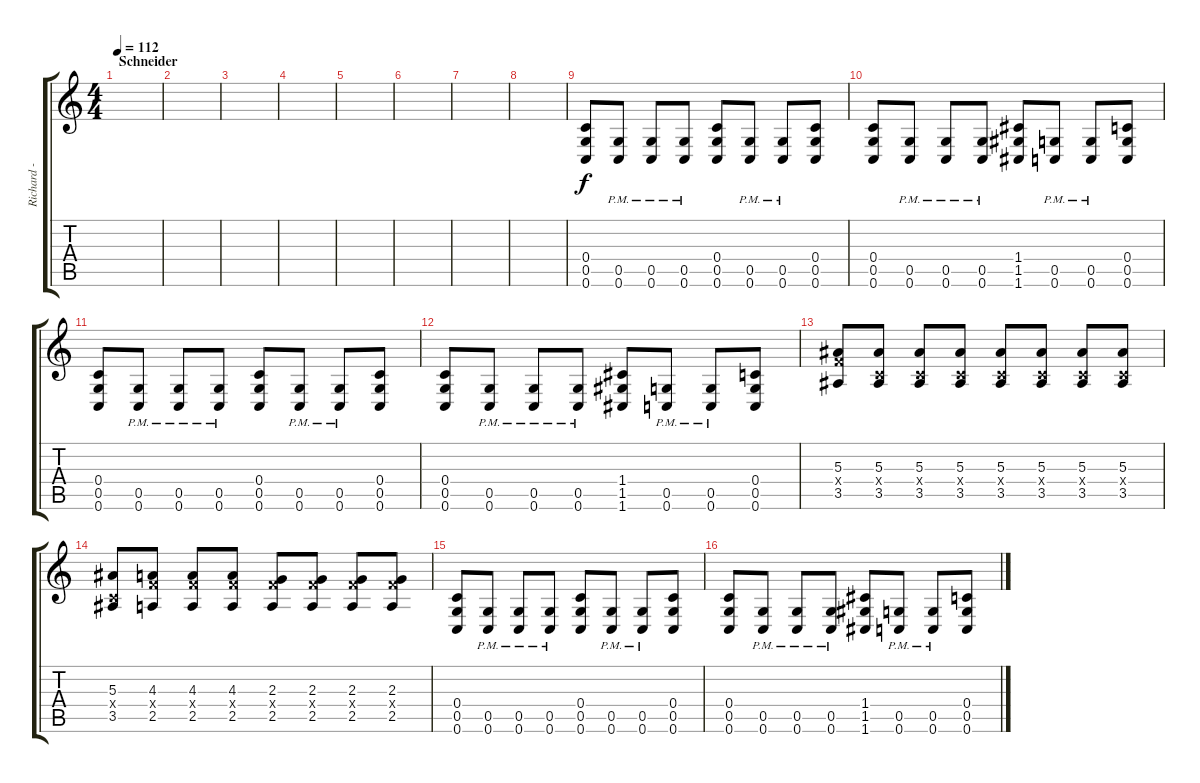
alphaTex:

\track ("Richard - Lead Guitar" "Richard - ") {instrument distortionguitar}
\staff {score tabs}
\tuning (D4 A3 F3 C3 G2 C2) {hide}
\ts (4 4)
\section ("" "Schneider")
\tempo 112
\clef g2
\ks c
|
|
|
|
|
|
|
|
(0.4 0.5 0.6).8 (0.5{pm} 0.6).8 (0.5{pm} 0.6).8 (0.5{pm} 0.6).8 (0.4 0.5 0.6).8 (0.5{pm} 0.6).8 (0.5{pm} 0.6).8 (0.4 0.5 0.6).8 |
(0.4 0.5 0.6).8 (0.5{pm} 0.6).8 (0.5{pm} 0.6).8 (0.5{pm} 0.6).8 (1.4 1.5 1.6).8 (0.5{pm} 0.6).8 (0.5{pm} 0.6).8 (0.4 0.5 0.6).8 |
(0.4 0.5 0.6).8 (0.5{pm} 0.6).8 (0.5{pm} 0.6).8 (0.5{pm} 0.6).8 (0.4 0.5 0.6).8 (0.5{pm} 0.6).8 (0.5{pm} 0.6).8 (0.4 0.5 0.6).8 |
(0.4 0.5 0.6).8 (0.5{pm} 0.6).8 (0.5{pm} 0.6).8 (0.5{pm} 0.6).8 (1.4 1.5 1.6).8 (0.5{pm} 0.6).8 (0.5{pm} 0.6).8 (0.4 0.5 0.6).8 |
(5.3 5.4{x} 3.5).8 (5.3 0.4{x} 3.5).8 (5.3 0.4{x} 3.5).8 (5.3 0.4{x} 3.5).8 (5.3 0.4{x} 3.5).8 (5.3 0.4{x} 3.5).8 (5.3 0.4{x} 3.5).8 (5.3 0.4{x} 3.5).8 |
(5.3 0.4{x} 3.5).8 (4.3 5.4{x} 2.5).8 (4.3 5.4{x} 2.5).8 (4.3 5.4{x} 2.5).8 (2.3 5.4{x} 2.5).8 (2.3 5.4{x} 2.5).8 (2.3 5.4{x} 2.5).8 (2.3 5.4{x} 2.5).8 |
(0.4 0.5 0.6).8 (0.5{pm} 0.6).8 (0.5{pm} 0.6).8 (0.5{pm} 0.6).8 (0.4 0.5 0.6).8 (0.5{pm} 0.6).8 (0.5{pm} 0.6).8 (0.4 0.5 0.6).8 |
(0.4 0.5 0.6).8 (0.5{pm} 0.6).8 (0.5{pm} 0.6).8 (0.5{pm} 0.6).8 (1.4 1.5 1.6).8 (0.5{pm} 0.6).8 (0.5{pm} 0.6).8 (0.4 0.5 0.6).8
